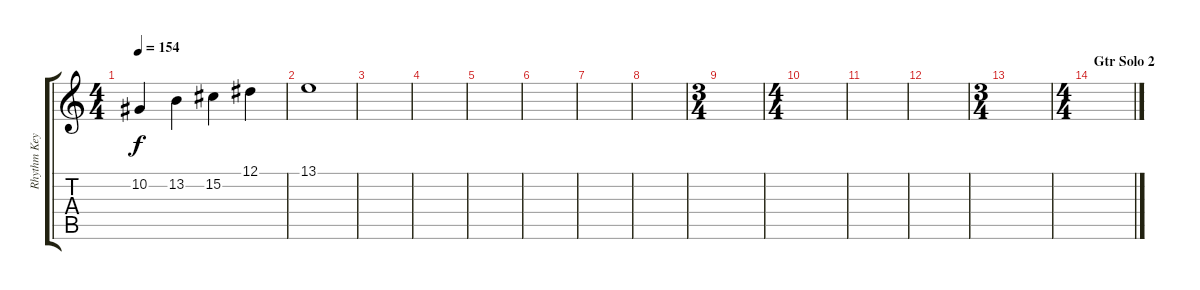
\track ("Rhythm Keyboard" "Rhythm Key") {instrument harpsichord}
\staff {score tabs}
\tuning (Eb4 Bb3 Gb3 Db3 Ab2 Eb2) {hide}
\ts (4 4)
\tempo 154
\clef g2
\ks c
10.2.4{dy f} 13.2.4 15.2.4 12.1.4 |
13.1.1 |
|
|
|
|
|
|
\ts (3 4)
|
\ts (4 4)
|
|
|
\ts (3 4)
|
\ts (4 4)
\section ("" "Gtr Solo 2")
